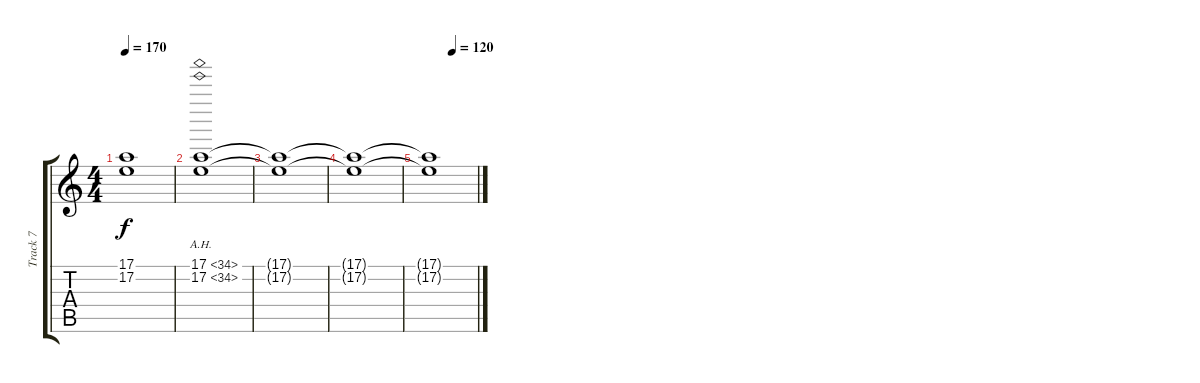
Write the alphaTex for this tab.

\track ("Track 7" "Track 7") {instrument stringensemble1}
\staff {score tabs}
\tuning (E4 B3 G3 D3 A2 E2) {hide}
\ts (4 4)
\tempo 170
\clef g2
\ks c
(17.1{t} 17.2{t}).1{dy f} |
(17.1{ah 17} 17.2{ah 17}).1 |
(17.1{t} 17.2{t}).1 |
(17.1{t} 17.2{t}).1 |
\tempo (120 0.5)
(17.1{t} 17.2{t}).1
